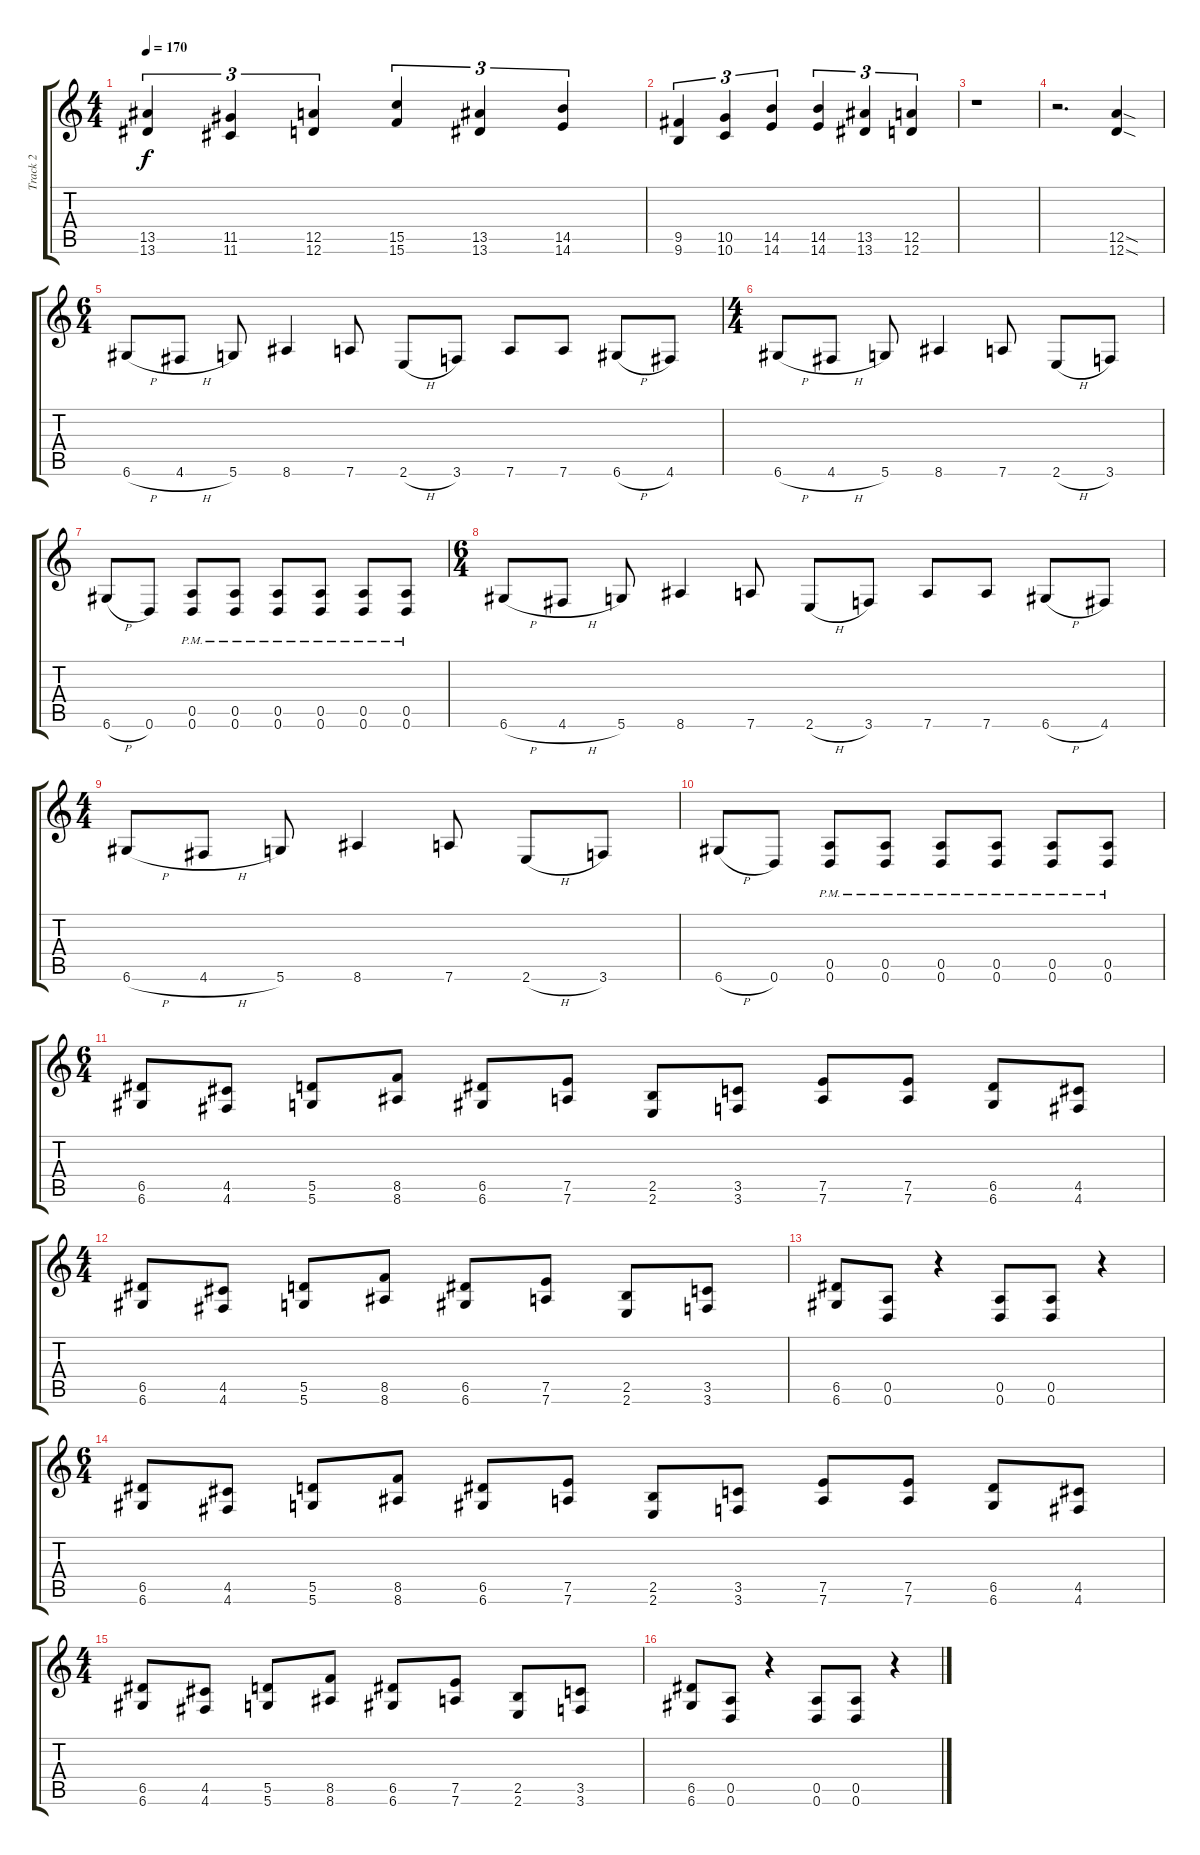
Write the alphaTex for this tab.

\track ("Track 2" "Track 2") {instrument overdrivenguitar}
\staff {score tabs}
\tuning (E4 B3 G3 D3 A2 D2) {hide}
\ts (4 4)
\tempo 170
\clef g2
\ks c
(13.5 13.6).4{tu (3 2) dy f} (11.5 11.6).4{tu (3 2)} (12.5 12.6).4{tu (3 2)} (15.5 15.6).4{tu (3 2)} (13.5 13.6).4{tu (3 2)} (14.5 14.6).4{tu (3 2)} |
(9.5 9.6).4{tu (3 2)} (10.5 10.6).4{tu (3 2)} (14.5 14.6).4{tu (3 2)} (14.5 14.6).4{tu (3 2)} (13.5 13.6).4{tu (3 2)} (12.5 12.6).4{tu (3 2)} |
r.1 |
r.2{d} (12.5{sod} 12.6{sod}).4 |
\ts (6 4)
6.6{h}.8 4.6{h}.8 5.6.8 8.6.4 7.6.8 2.6{h}.8 3.6.8 7.6.8 7.6.8 6.6{h}.8 4.6.8 |
\ts (4 4)
6.6{h}.8 4.6{h}.8 5.6.8 8.6.4 7.6.8 2.6{h}.8 3.6.8 |
6.6{h}.8 0.6.8 (0.5{pm} 0.6{pm}).8 (0.5{pm} 0.6{pm}).8 (0.5{pm} 0.6{pm}).8 (0.5{pm} 0.6{pm}).8 (0.5{pm} 0.6{pm}).8 (0.5{pm} 0.6{pm}).8 |
\ts (6 4)
6.6{h}.8 4.6{h}.8 5.6.8 8.6.4 7.6.8 2.6{h}.8 3.6.8 7.6.8 7.6.8 6.6{h}.8 4.6.8 |
\ts (4 4)
6.6{h}.8 4.6{h}.8 5.6.8 8.6.4 7.6.8 2.6{h}.8 3.6.8 |
6.6{h}.8 0.6.8 (0.5{pm} 0.6{pm}).8 (0.5{pm} 0.6{pm}).8 (0.5{pm} 0.6{pm}).8 (0.5{pm} 0.6{pm}).8 (0.5{pm} 0.6{pm}).8 (0.5{pm} 0.6{pm}).8 |
\ts (6 4)
(6.5 6.6).8 (4.5 4.6).8 (5.5 5.6).8 (8.5 8.6).8 (6.5 6.6).8 (7.5 7.6).8 (2.5 2.6).8 (3.5 3.6).8 (7.5 7.6).8 (7.5 7.6).8 (6.5 6.6).8 (4.5 4.6).8 |
\ts (4 4)
(6.5 6.6).8 (4.5 4.6).8 (5.5 5.6).8 (8.5 8.6).8 (6.5 6.6).8 (7.5 7.6).8 (2.5 2.6).8 (3.5 3.6).8 |
(6.5 6.6).8 (0.5 0.6).8 r.4 (0.5 0.6).8 (0.5 0.6).8 r.4 |
\ts (6 4)
(6.5 6.6).8 (4.5 4.6).8 (5.5 5.6).8 (8.5 8.6).8 (6.5 6.6).8 (7.5 7.6).8 (2.5 2.6).8 (3.5 3.6).8 (7.5 7.6).8 (7.5 7.6).8 (6.5 6.6).8 (4.5 4.6).8 |
\ts (4 4)
(6.5 6.6).8 (4.5 4.6).8 (5.5 5.6).8 (8.5 8.6).8 (6.5 6.6).8 (7.5 7.6).8 (2.5 2.6).8 (3.5 3.6).8 |
(6.5 6.6).8 (0.5 0.6).8 r.4 (0.5 0.6).8 (0.5 0.6).8 r.4
